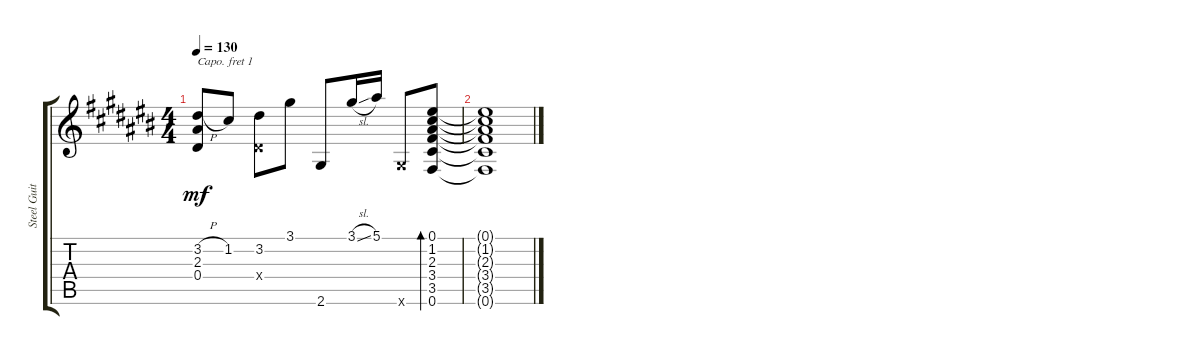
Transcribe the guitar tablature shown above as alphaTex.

\track ("Steel Guitar" "Steel Guit") {instrument acousticguitarsteel}
\staff {score tabs}
\capo 1
\tuning (E4 B3 G3 D3 A2 F2) {hide}
\ts (4 4)
\tempo 130
\clef g2
\ks c#
(3.2{h} 2.3 0.4).8{dy mf} 1.2.8 (3.2 0.4{x}).8 3.1.8 2.6.8 3.1{sl}.16 5.1.16 2.6{x}.8 (0.1 1.2 2.3 3.4 3.5 0.6).8{bd 30} |
(0.1{t} 1.2{t} 2.3{t} 3.4{t} 3.5{t} 0.6{t}).1
